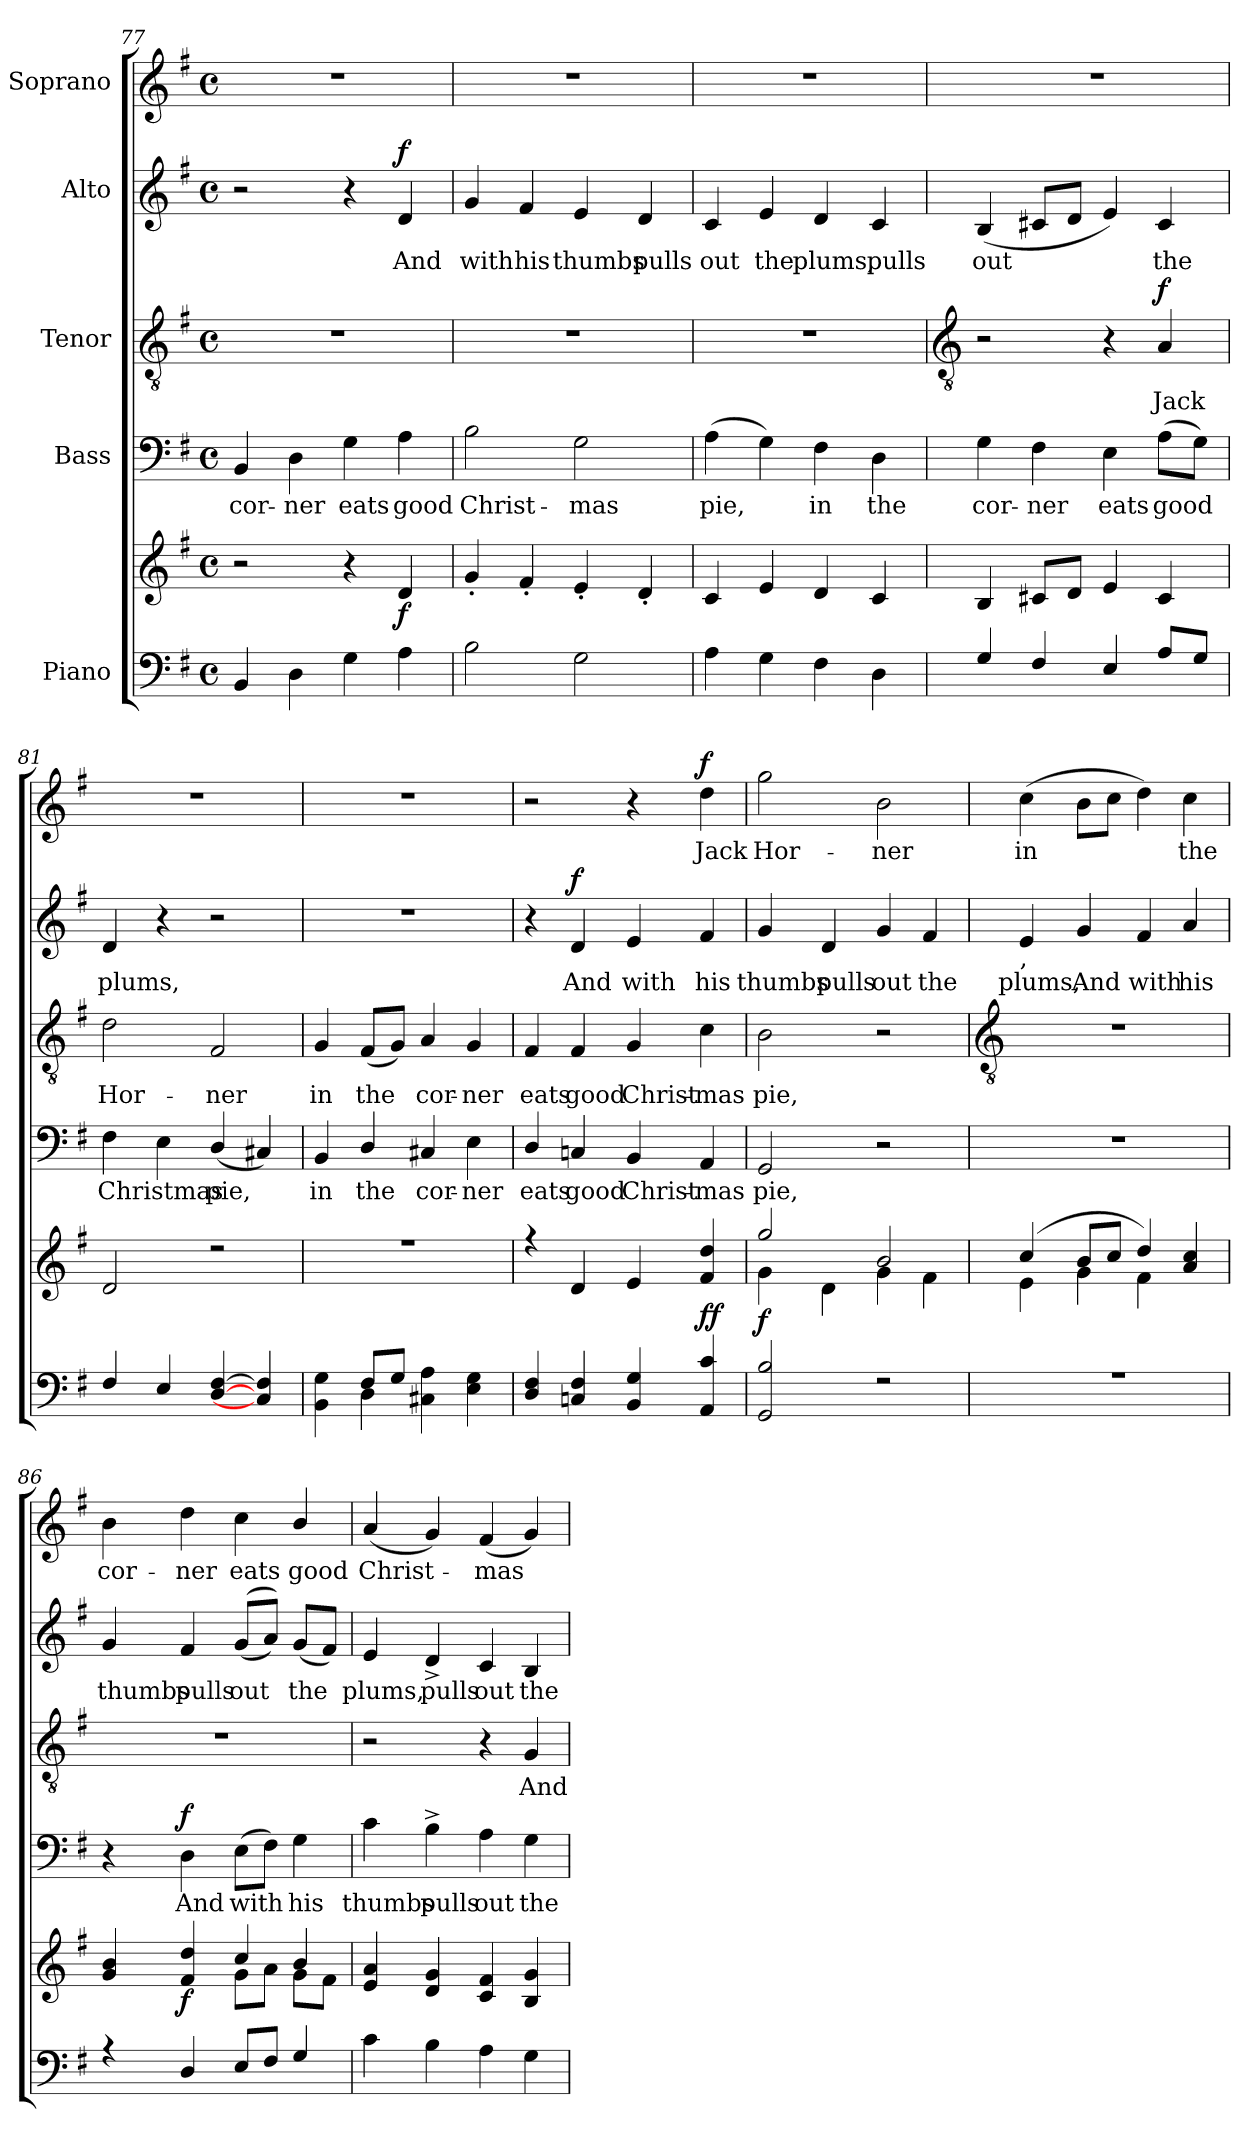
**kern	**kern	**dynam	**kern	**text	**dynam	**kern	**text	**dynam	**kern	**text	**dynam	**kern	**text	**dynam
*part5	*part5	*part5	*part4	*part4	*part4	*part3	*part3	*part3	*part2	*part2	*part2	*part1	*part1	*part1
*staff6	*staff5	*staff5/6	*staff4	*staff4	*staff4	*staff3	*staff3	*staff3	*staff2	*staff2	*staff2	*staff1	*staff1	*staff1
*I"Piano	*	*	*I"Bass	*	*	*I"Tenor	*	*	*I"Alto	*	*	*I"Soprano	*	*
*clefF4	*clefG2	*	*clefF4	*	*	*clefGv2	*	*	*clefG2	*	*	*clefG2	*	*
*k[f#]	*k[f#]	*	*k[f#]	*	*	*k[f#]	*	*	*k[f#]	*	*	*k[f#]	*	*
*G:	*G:	*	*G:	*	*	*G:	*	*	*G:	*	*	*G:	*	*
*M4/4	*M4/4	*	*M4/4	*	*	*M4/4	*	*	*M4/4	*	*	*M4/4	*	*
*met(c)	*met(c)	*	*met(c)	*	*	*met(c)	*	*	*met(c)	*	*	*met(c)	*	*
=77	=77	=77	=77	=77	=77	=77	=77	=77	=77	=77	=77	=77	=77	=77
!	!	!	!	!LO:LY:b	!	!	!	!	!	!	!	!	!	!
4BB	2r	.	4BB	cor-	.	1r	.	.	2r	.	.	1r	.	.
!	!	!	!	!LO:LY:b	!	!	!	!	!	!	!	!	!	!
4D	.	.	4D	-ner	.	.	.	.	.	.	.	.	.	.
!	!	!	!	!LO:LY:b	!	!	!	!	!	!	!	!	!	!
4G	4r	.	4G	eats	.	.	.	.	4r	.	.	.	.	.
!	!	!LO:DY:b	!	!LO:LY:b	!	!	!	!	!	!LO:LY:b	!LO:DY:b	!	!	!
4A	4d	f	4A	good	.	.	.	.	4d	And	f	.	.	.
=78	=78	=78	=78	=78	=78	=78	=78	=78	=78	=78	=78	=78	=78	=78
!	!	!	!	!LO:LY:b	!	!	!	!	!	!LO:LY:b	!	!	!	!
2B	4g'	.	2B	Christ-	.	1r	.	.	4g	with	.	1r	.	.
!	!	!	!	!	!	!	!	!	!	!LO:LY:b	!	!	!	!
.	4f#'	.	.	.	.	.	.	.	4f#	his	.	.	.	.
!	!	!	!	!LO:LY:b	!	!	!	!	!	!LO:LY:b	!	!	!	!
2G	4e'	.	2G	-mas	.	.	.	.	4e	thumbs	.	.	.	.
!	!	!	!	!	!	!	!	!	!	!LO:LY:b	!	!	!	!
.	4d'	.	.	.	.	.	.	.	4d	pulls	.	.	.	.
=79	=79	=79	=79	=79	=79	=79	=79	=79	=79	=79	=79	=79	=79	=79
!	!	!	!	!LO:LY:b	!	!	!	!	!	!LO:LY:b	!	!	!	!
4A	4c	.	(>4A	pie,	.	1r	.	.	4c	out	.	1r	.	.
!	!	!	!	!	!	!	!	!	!	!LO:LY:b	!	!	!	!
4G	4e	.	4G)	.	.	.	.	.	4e	the	.	.	.	.
!	!	!	!	!LO:LY:b	!	!	!	!	!	!LO:LY:b	!	!	!	!
4F#	4d	.	4F#	in	.	.	.	.	4d	plums,	.	.	.	.
!	!	!	!	!LO:LY:b	!	!	!	!	!	!LO:LY:b	!	!	!	!
4D	4c	.	4D	the	.	.	.	.	4c	pulls	.	.	.	.
!!LO:LB:g=z
=80	=80	=80	=80	=80	=80	=80	=80	=80	=80	=80	=80	=80	=80	=80
*	*	*	*	*	*	*clefGv2	*	*	*	*	*	*	*	*
*^	*^	*	*	*	*	*	*	*	*	*	*	*	*	*
!	!	!	!	!	!	!LO:LY:b	!	!	!	!	!	!LO:LY:b	!	!	!	!
4G	1ryy	4B/	1ryy	.	4G	cor-	.	2r	.	.	(<4B	out	.	1r	.	.
!	!	!	!	!	!	!LO:LY:b	!	!	!	!	!	!	!	!	!	!
4F#	.	8c#X/L	.	.	4F#	-ner	.	.	.	.	8c#XL	.	.	.	.	.
.	.	8d/J	.	.	.	.	.	.	.	.	8dJ	.	.	.	.	.
!	!	!	!	!	!	!LO:LY:b	!	!	!	!	!	!	!	!	!	!
4E	.	4e/	.	.	4E	eats	.	4r	.	.	4e)	.	.	.	.	.
!	!	!	!	!	!	!LO:LY:b	!	!	!LO:LY:b	!LO:DY:b	!	!LO:LY:b	!	!	!	!
8AL	.	4c#/	.	.	(>8AL	good	.	4A	Jack	f	4c#	the	.	.	.	.
8GJ	.	.	.	.	8GJ)	.	.	.	.	.	.	.	.	.	.	.
=81	=81	=81	=81	=81	=81	=81	=81	=81	=81	=81	=81	=81	=81	=81	=81	=81
!	!	!	!	!	!	!LO:LY:b	!	!	!LO:LY:b	!	!	!LO:LY:b	!	!	!	!
4F#	1ryy	2d/	1ryy	.	4F#	Christmas	.	2d	Hor-	.	4d	plums,	.	1r	.	.
4E	.	.	.	.	4E	.	.	.	.	.	4r	.	.	.	.	.
!	!	!	!	!	!	!LO:LY:b	!	!	!LO:LY:b	!	!	!	!	!	!	!
[4D [4F#	.	2r	.	.	(<4D/	pie,	.	2F#	-ner	.	2r	.	.	.	.	.
4C#] 4F#]	.	.	.	.	4C#X)	.	.	.	.	.	.	.	.	.	.	.
=82	=82	=82	=82	=82	=82	=82	=82	=82	=82	=82	=82	=82	=82	=82	=82	=82
!	!	!	!	!	!	!LO:LY:b	!	!	!LO:LY:b	!	!	!	!	!	!	!
4BB 4G	4ryy	1r	1ryy	.	4BB	in	.	4G	in	.	1r	.	.	1r	.	.
!	!	!	!	!	!	!LO:LY:b	!	!	!LO:LY:b	!	!	!	!	!	!	!
8F#/L	4D\	.	.	.	4D/	the	.	(<8F#L	the	.	.	.	.	.	.	.
8G/J	.	.	.	.	.	.	.	8GJ)	.	.	.	.	.	.	.	.
!	!	!	!	!	!	!LO:LY:b	!	!	!LO:LY:b	!	!	!	!	!	!	!
4C#X 4A	2ryy	.	.	.	4C#X	cor-	.	4A	cor-	.	.	.	.	.	.	.
!	!	!	!	!	!	!LO:LY:b	!	!	!LO:LY:b	!	!	!	!	!	!	!
4E 4G	.	.	.	.	4E	-ner	.	4G	-ner	.	.	.	.	.	.	.
=83	=83	=83	=83	=83	=83	=83	=83	=83	=83	=83	=83	=83	=83	=83	=83	=83
!	!	!	!	!	!	!LO:LY:b	!	!	!LO:LY:b	!	!	!	!	!	!	!
4D 4F#	1ryy	4r	1ryy	.	4D/	eats	.	4F#	eats	.	4r	.	.	2r	.	.
!	!	!	!	!	!	!LO:LY:b	!	!	!LO:LY:b	!	!	!LO:LY:b	!LO:DY:b	!	!	!
4Cn 4F#	.	4d/	.	.	4Cn	good	.	4F#	good	.	4d	And	f	.	.	.
!	!	!	!	!	!	!LO:LY:b	!	!	!LO:LY:b	!	!	!LO:LY:b	!	!	!	!
4BB 4G	.	4e/	.	.	4BB	Christ-	.	4G	Christ-	.	4e	with	.	4r	.	.
!	!	!	!	!LO:DY:a=2	!	!LO:LY:b	!	!	!LO:LY:b	!	!	!LO:LY:b	!	!	!LO:LY:b	!
!	!	!	!	!LO:DY:n=1:a	!	!	!	!	!	!	!	!	!	!	!	!LO:DY:b
4AA 4c	.	4f#/ 4dd/	.	f f	4AA	-mas	.	4c	-mas	.	4f#	his	.	4dd	Jack	f
=84	=84	=84	=84	=84	=84	=84	=84	=84	=84	=84	=84	=84	=84	=84	=84	=84
!	!	!	!	!LO:DY:b	!	!LO:LY:b	!	!	!LO:LY:b	!	!	!LO:LY:b	!	!	!LO:LY:b	!
2GG 2B	1ryy	2gg/	4g\	f	2GG	pie,	.	2B	pie,	.	4g	thumbs	.	2gg	Hor-	.
!	!	!	!	!	!	!	!	!	!	!	!	!LO:LY:b	!	!	!	!
.	.	.	4d\	.	.	.	.	.	.	.	4d	pulls	.	.	.	.
!	!	!	!	!	!	!	!	!	!	!	!	!LO:LY:b	!	!	!LO:LY:b	!
2r	.	2b/	4g\	.	2r	.	.	2r	.	.	4g	out	.	2b	-ner	.
!	!	!	!	!	!	!	!	!	!	!	!	!LO:LY:b	!	!	!	!
.	.	.	4f#\	.	.	.	.	.	.	.	4f#	the	.	.	.	.
!!LO:LB:g=z
=85	=85	=85	=85	=85	=85	=85	=85	=85	=85	=85	=85	=85	=85	=85	=85	=85
*	*	*	*	*	*	*	*	*clefGv2	*	*	*	*	*	*	*	*
!	!	!	!	!	!	!	!	!	!	!	!LO:TX:b:t=,	!	!	!	!	!
!	!	!	!	!	!	!	!	!	!	!	!	!LO:LY:b	!	!	!LO:LY:b	!
1r	1ryy	(>4cc/	4e\	.	1r	.	.	1r	.	.	4e	plums,	.	(>4cc	in	.
!	!	!	!	!	!	!	!	!	!	!	!	!LO:LY:b	!	!	!	!
.	.	8b/L	4g\	.	.	.	.	.	.	.	4g	And	.	8bL	.	.
.	.	8cc/J	.	.	.	.	.	.	.	.	.	.	.	8ccJ	.	.
!	!	!	!	!	!	!	!	!	!	!	!	!LO:LY:b	!	!	!	!
.	.	4dd/)	4f#\	.	.	.	.	.	.	.	4f#	with	.	4dd)	.	.
!	!	!	!	!	!	!	!	!	!	!	!	!LO:LY:b	!	!	!LO:LY:b	!
.	.	4a/ 4cc/	4ryy	.	.	.	.	.	.	.	4a	his	.	4cc	the	.
=86	=86	=86	=86	=86	=86	=86	=86	=86	=86	=86	=86	=86	=86	=86	=86	=86
!	!	!	!	!	!	!	!	!	!	!	!	!LO:LY:b	!	!	!LO:LY:b	!
4r	1ryy	4g/ 4b/	2ryy	.	4r	.	.	1r	.	.	4g	thumbs	.	4b	cor-	.
!	!	!	!	!LO:DY:b	!	!LO:LY:b	!LO:DY:b	!	!	!	!	!LO:LY:b	!	!	!LO:LY:b	!
4D	.	4f#/ 4dd/	.	f	4D	And	f	.	.	.	4f#	pulls	.	4dd	-ner	.
!	!	!	!	!	!	!LO:LY:b	!	!	!	!	!	!LO:LY:b	!	!	!LO:LY:b	!
8EL	.	4cc/	8g\L	.	(>8EL	with	.	.	.	.	(<(<8gL	out	.	4cc	eats	.
8F#J	.	.	8a\J	.	8F#J)	.	.	.	.	.	8aJ))	.	.	.	.	.
!	!	!	!	!	!	!LO:LY:b	!	!	!	!	!	!LO:LY:b	!	!	!LO:LY:b	!
4G	.	4b/	8g\L	.	4G	his	.	.	.	.	(<8gL	the	.	4b/	good	.
.	.	.	8f#\J	.	.	.	.	.	.	.	8f#J)	.	.	.	.	.
=87	=87	=87	=87	=87	=87	=87	=87	=87	=87	=87	=87	=87	=87	=87	=87	=87
!	!	!	!	!	!	!LO:LY:b	!	!	!	!	!	!LO:LY:b	!	!	!LO:LY:b	!
4c	2ryy	4e/ 4a/	2ryy	.	4c	thumbs	.	2r	.	.	4e	plums,	.	(<4a	Christ-	.
!	!	!	!	!	!	!LO:LY:b	!	!	!	!	!	!LO:LY:b	!	!	!	!
4B	.	4d/ 4g/	.	.	4B^	pulls	.	.	.	.	4d^	pulls	.	4g)	.	.
!	!	!	!	!	!	!LO:LY:b	!	!	!	!	!	!LO:LY:b	!	!	!LO:LY:b	!
4A	2ryy	4c/ 4f#/	2ryy	.	4A	out	.	4r	.	.	4c	out	.	(<4f#	mas	.
!	!	!	!	!	!	!LO:LY:b	!	!	!LO:LY:b	!	!	!LO:LY:b	!	!	!	!
4G	.	4B/ 4g/	.	.	4G	the	.	4G	And	.	4B	the	.	4g)	.	.
*v	*v	*	*	*	*	*	*	*	*	*	*	*	*	*	*	*
*	*v	*v	*	*	*	*	*	*	*	*	*	*	*	*	*
=	=	=	=	=	=	=	=	=	=	=	=	=	=	=
*-	*-	*-	*-	*-	*-	*-	*-	*-	*-	*-	*-	*-	*-	*-
